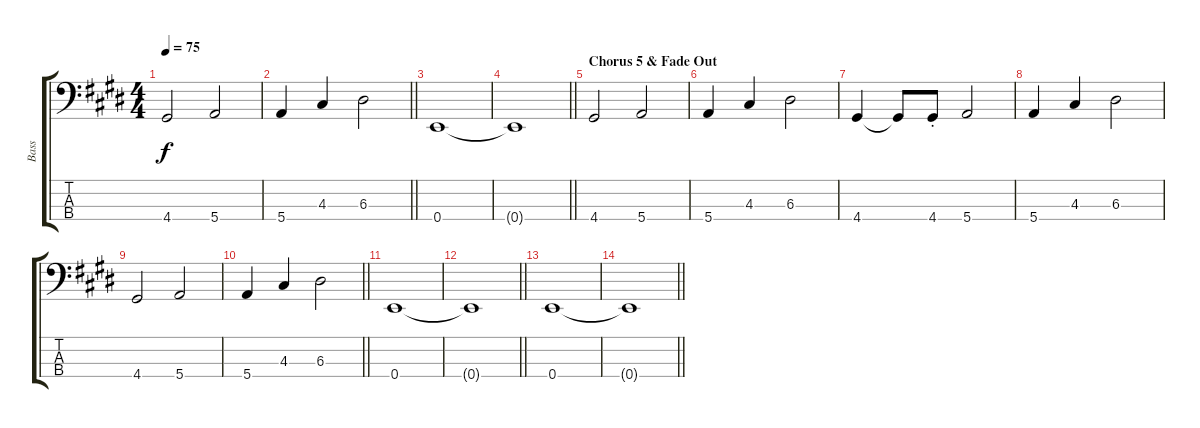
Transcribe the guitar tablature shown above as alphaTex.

\track ("Bass" "Bass") {instrument electricbassfinger}
\staff {score tabs}
\tuning (G2 D2 A1 E1) {hide}
\ts (4 4)
\tempo 75
\clef f4
\ks e
4.4.2{dy f} 5.4.2 |
\barLineRight lightlight
5.4.4 4.3.4 6.3.2 |
0.4.1 |
\barLineRight lightlight
0.4{t}.1 |
\section ("" "Chorus 5 & Fade Out")
4.4.2 5.4.2 |
5.4.4 4.3.4 6.3.2 |
4.4.4 4.4{t}.8 4.4{st}.8 5.4.2 |
5.4.4 4.3.4 6.3.2 |
4.4.2 5.4.2 |
\barLineRight lightlight
5.4.4 4.3.4 6.3.2 |
0.4.1 |
\barLineRight lightlight
0.4{t}.1 |
0.4.1 |
\barLineRight lightlight
0.4{t}.1
